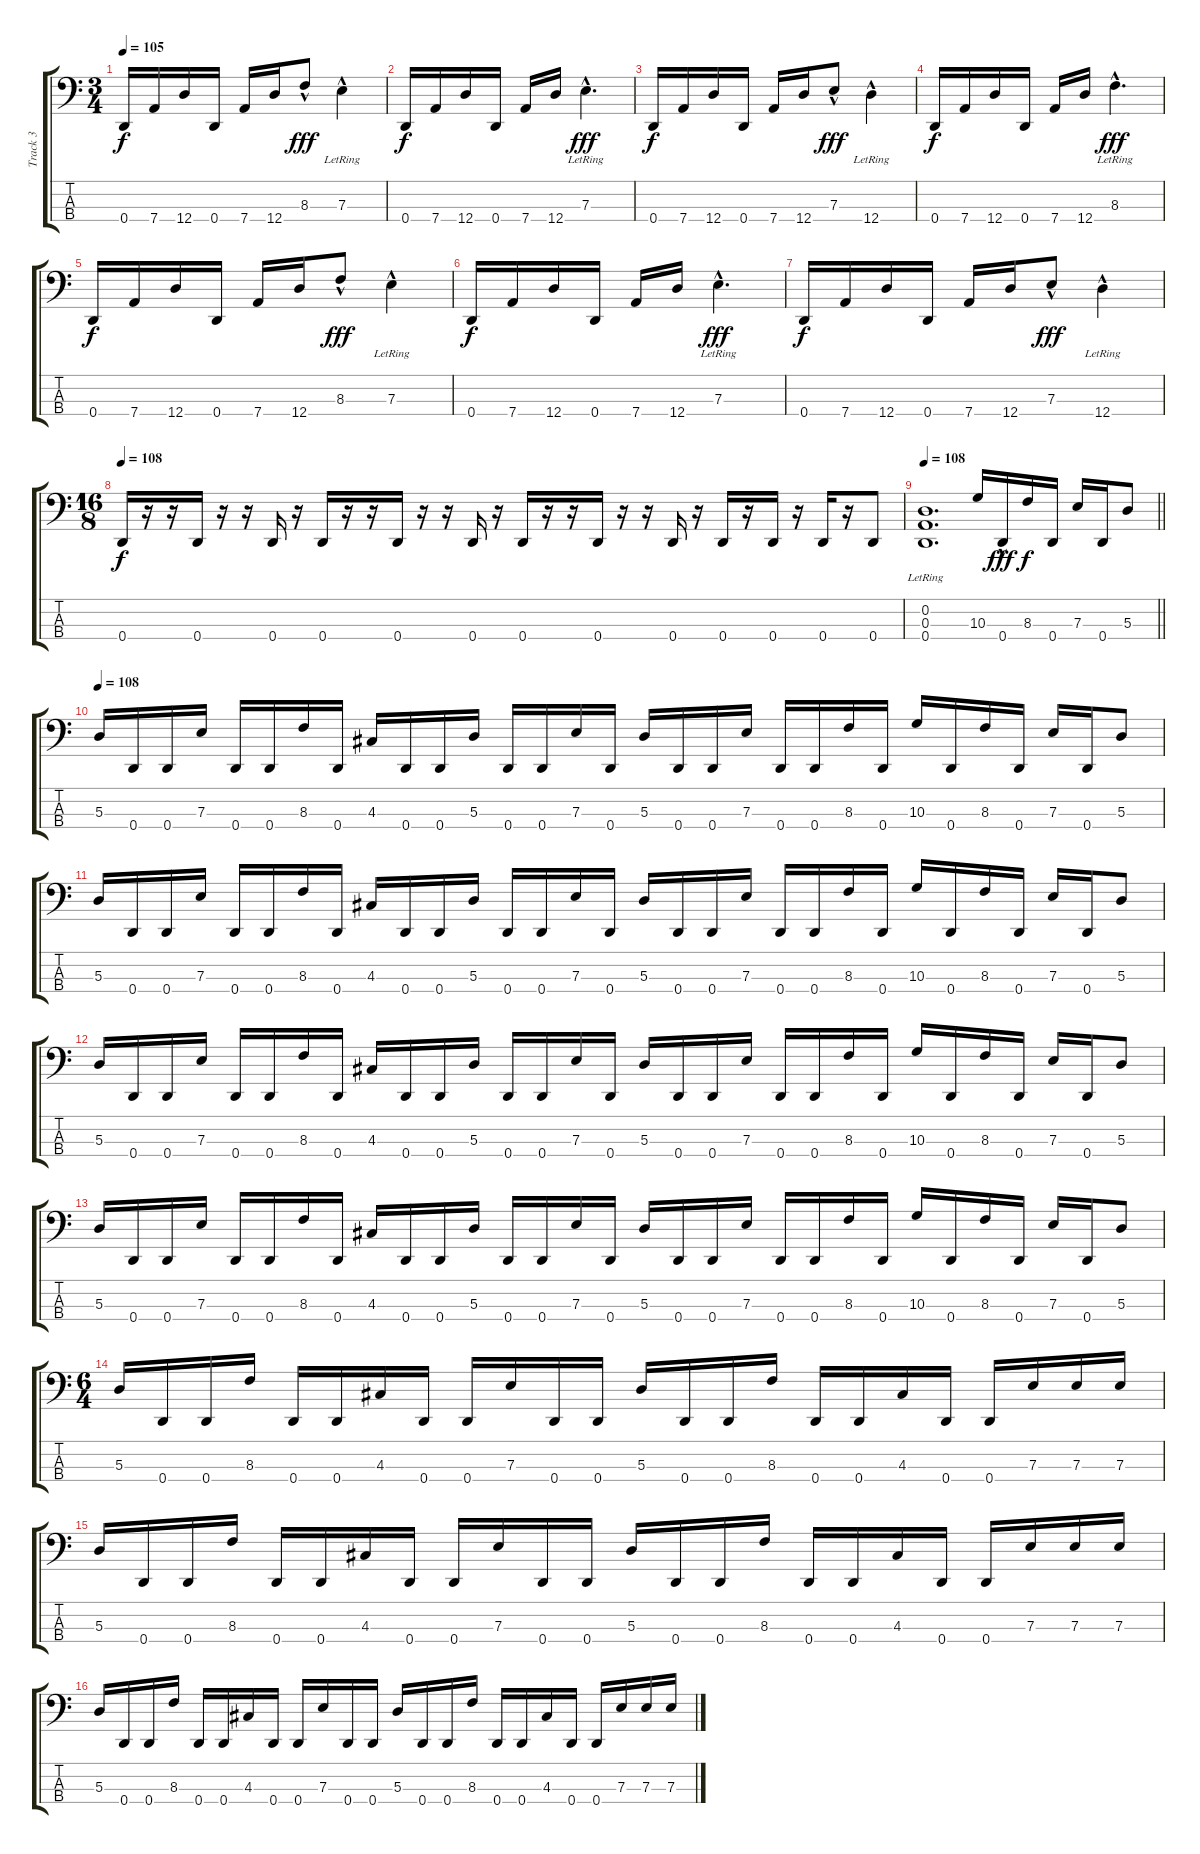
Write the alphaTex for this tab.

\track ("Track 3" "Track 3") {instrument electricbassfinger}
\staff {score tabs}
\tuning (G2 D2 A1 D1) {hide}
\ts (3 4)
\tempo 105
\clef f4
\ks c
0.4.16{dy f} 7.4.16 12.4.16 0.4.16 7.4.16 12.4.16 8.3{hac}.8{dy fff} 7.3{hac lr}.4 |
0.4.16{dy f} 7.4.16 12.4.16 0.4.16 7.4.16 12.4.16 7.3{hac lr}.4{d dy fff} |
0.4.16{dy f} 7.4.16 12.4.16 0.4.16 7.4.16 12.4.16 7.3{hac}.8{dy fff} 12.4{hac lr}.4 |
0.4.16{dy f} 7.4.16 12.4.16 0.4.16 7.4.16 12.4.16 8.3{hac lr}.4{d dy fff} |
0.4.16{dy f} 7.4.16 12.4.16 0.4.16 7.4.16 12.4.16 8.3{hac}.8{dy fff} 7.3{hac lr}.4 |
0.4.16{dy f} 7.4.16 12.4.16 0.4.16 7.4.16 12.4.16 7.3{hac lr}.4{d dy fff} |
0.4.16{dy f} 7.4.16 12.4.16 0.4.16 7.4.16 12.4.16 7.3{hac}.8{dy fff} 12.4{hac lr}.4 |
\ts (16 8)
\tempo 108
0.4.16{dy f} r.16 r.16 0.4.16 r.16 r.16 0.4.16 r.16 0.4.16 r.16 r.16 0.4.16 r.16 r.16 0.4.16 r.16 0.4.16 r.16 r.16 0.4.16 r.16 r.16 0.4.16 r.16 0.4.16 r.16 0.4.16 r.16 0.4.16 r.16 0.4.8 |
\tempo 108
\barLineRight lightlight
(0.2 0.3 0.4{lr}).1{d} 10.3.16 0.4{hac}.16{dy fff} 8.3.16{dy f} 0.4.16 7.3.16 0.4.16 5.3.8 |
\section ("" "")
\tempo 108
5.3.16 0.4.16 0.4.16 7.3.16 0.4.16 0.4.16 8.3.16 0.4.16 4.3.16 0.4.16 0.4.16 5.3.16 0.4.16 0.4.16 7.3.16 0.4.16 5.3.16 0.4.16 0.4.16 7.3.16 0.4.16 0.4.16 8.3.16 0.4.16 10.3.16 0.4.16 8.3.16 0.4.16 7.3.16 0.4.16 5.3.8 |
5.3.16 0.4.16 0.4.16 7.3.16 0.4.16 0.4.16 8.3.16 0.4.16 4.3.16 0.4.16 0.4.16 5.3.16 0.4.16 0.4.16 7.3.16 0.4.16 5.3.16 0.4.16 0.4.16 7.3.16 0.4.16 0.4.16 8.3.16 0.4.16 10.3.16 0.4.16 8.3.16 0.4.16 7.3.16 0.4.16 5.3.8 |
5.3.16 0.4.16 0.4.16 7.3.16 0.4.16 0.4.16 8.3.16 0.4.16 4.3.16 0.4.16 0.4.16 5.3.16 0.4.16 0.4.16 7.3.16 0.4.16 5.3.16 0.4.16 0.4.16 7.3.16 0.4.16 0.4.16 8.3.16 0.4.16 10.3.16 0.4.16 8.3.16 0.4.16 7.3.16 0.4.16 5.3.8 |
5.3.16 0.4.16 0.4.16 7.3.16 0.4.16 0.4.16 8.3.16 0.4.16 4.3.16 0.4.16 0.4.16 5.3.16 0.4.16 0.4.16 7.3.16 0.4.16 5.3.16 0.4.16 0.4.16 7.3.16 0.4.16 0.4.16 8.3.16 0.4.16 10.3.16 0.4.16 8.3.16 0.4.16 7.3.16 0.4.16 5.3.8 |
\ts (6 4)
5.3.16 0.4.16 0.4.16 8.3.16 0.4.16 0.4.16 4.3.16 0.4.16 0.4.16 7.3.16 0.4.16 0.4.16 5.3.16 0.4.16 0.4.16 8.3.16 0.4.16 0.4.16 4.3.16 0.4.16 0.4.16 7.3.16 7.3.16 7.3.16 |
5.3.16 0.4.16 0.4.16 8.3.16 0.4.16 0.4.16 4.3.16 0.4.16 0.4.16 7.3.16 0.4.16 0.4.16 5.3.16 0.4.16 0.4.16 8.3.16 0.4.16 0.4.16 4.3.16 0.4.16 0.4.16 7.3.16 7.3.16 7.3.16 |
5.3.16 0.4.16 0.4.16 8.3.16 0.4.16 0.4.16 4.3.16 0.4.16 0.4.16 7.3.16 0.4.16 0.4.16 5.3.16 0.4.16 0.4.16 8.3.16 0.4.16 0.4.16 4.3.16 0.4.16 0.4.16 7.3.16 7.3.16 7.3.16
